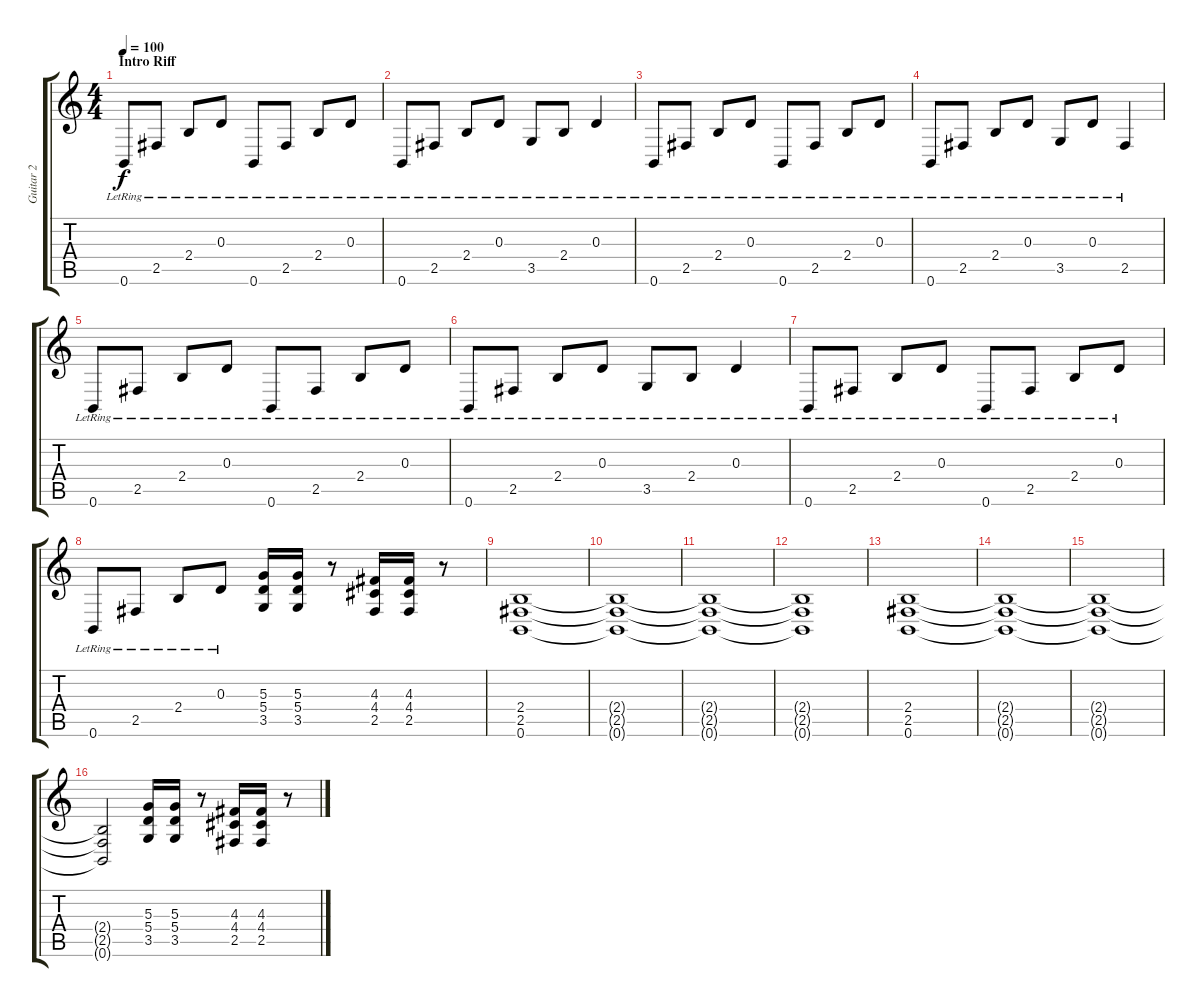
\track ("Guitar 2" "Guitar 2") {instrument distortionguitar}
\staff {score tabs}
\tuning (B3 Gb3 D3 A2 E2 B1) {hide}
\ts (4 4)
\section ("" "Intro Riff")
\tempo 100
\clef g2
\ks c
0.6{lr}.8{dy f balance 11 instrument electricguitarclean} 2.5{lr}.8 2.4{lr}.8 0.3{lr}.8 0.6{lr}.8 2.5{lr}.8 2.4{lr}.8 0.3{lr}.8 |
0.6{lr}.8 2.5{lr}.8 2.4{lr}.8 0.3{lr}.8 3.5{lr}.8 2.4{lr}.8 0.3{lr}.4 |
0.6{lr}.8 2.5{lr}.8 2.4{lr}.8 0.3{lr}.8 0.6{lr}.8 2.5{lr}.8 2.4{lr}.8 0.3{lr}.8 |
0.6{lr}.8 2.5{lr}.8 2.4{lr}.8 0.3{lr}.8 3.5{lr}.8 0.3{lr}.8 2.5{lr}.4 |
0.6{lr}.8 2.5{lr}.8 2.4{lr}.8 0.3{lr}.8 0.6{lr}.8 2.5{lr}.8 2.4{lr}.8 0.3{lr}.8 |
0.6{lr}.8 2.5{lr}.8 2.4{lr}.8 0.3{lr}.8 3.5{lr}.8 2.4{lr}.8 0.3{lr}.4 |
0.6{lr}.8 2.5{lr}.8 2.4{lr}.8 0.3{lr}.8 0.6{lr}.8 2.5{lr}.8 2.4{lr}.8 0.3{lr}.8 |
0.6{lr}.8 2.5{lr}.8 2.4{lr}.8 0.3{lr}.8 (5.3 5.4 3.5).16{balance 16 instrument distortionguitar} (5.3 5.4 3.5).16 r.8 (4.3 4.4 2.5).16 (4.3 4.4 2.5).16 r.8 |
(2.4 2.5 0.6).1 |
(2.4{t} 2.5{t} 0.6{t}).1 |
(2.4{t} 2.5{t} 0.6{t}).1 |
(2.4{t} 2.5{t} 0.6{t}).1 |
(2.4 2.5 0.6).1 |
(2.4{t} 2.5{t} 0.6{t}).1 |
(2.4{t} 2.5{t} 0.6{t}).1 |
(2.4{t} 2.5{t} 0.6{t}).2 (5.3 5.4 3.5).16 (5.3 5.4 3.5).16 r.8 (4.3 4.4 2.5).16 (4.3 4.4 2.5).16 r.8
